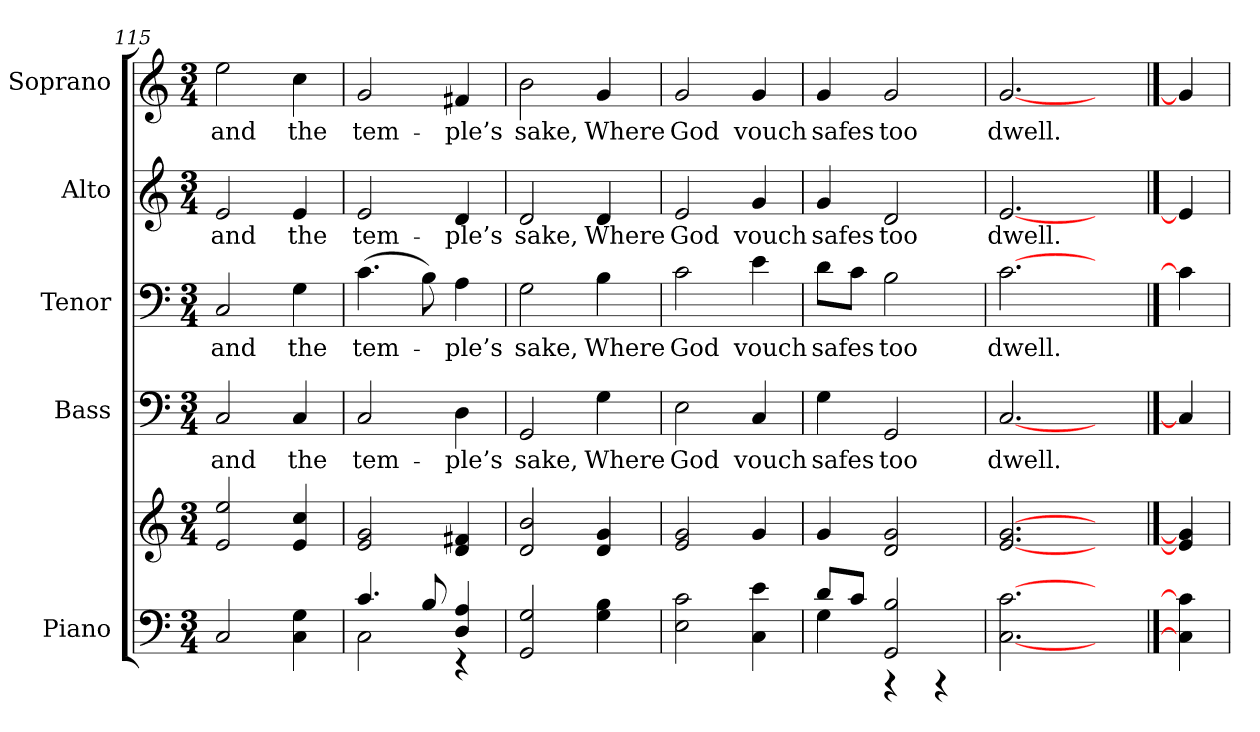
**kern	**kern	**kern	**text	**kern	**text	**kern	**text	**kern	**text
*part5	*part5	*part4	*part4	*part3	*part3	*part2	*part2	*part1	*part1
*staff6	*staff5	*staff4	*staff4	*staff3	*staff3	*staff2	*staff2	*staff1	*staff1
*I"Piano	*	*I"Bass	*	*I"Tenor	*	*I"Alto	*	*I"Soprano	*
*I'Pno.	*	*I'B.	*	*I'T.	*	*I'A.	*	*I'S.	*
*clefF4	*clefG2	*clefF4	*	*clefF4	*	*clefG2	*	*clefG2	*
*k[]	*k[]	*k[]	*	*k[]	*	*k[]	*	*k[]	*
*C:	*C:	*C:	*	*C:	*	*C:	*	*C:	*
*M3/4	*M3/4	*M3/4	*	*M3/4	*	*M3/4	*	*M3/4	*
=115	=115	=115	=115	=115	=115	=115	=115	=115	=115
!	!	!	!LO:LY:b:color=#000000	!	!	!	!	!	!
!	!	!	!	!	!LO:LY:b:color=#000000	!	!	!	!
!	!	!	!	!	!	!	!LO:LY:b:color=#000000	!	!
!	!	!	!	!	!	!	!	!	!LO:LY:b:color=#000000
2Ci/	2ei/ 2eei	2Ci/	and	2Ci/	and	2ei/	and	2eei\	and
!	!	!	!LO:LY:b:color=#000000	!	!	!	!	!	!
!	!	!	!	!	!LO:LY:b:color=#000000	!	!	!	!
!	!	!	!	!	!	!	!LO:LY:b:color=#000000	!	!
!	!	!	!	!	!	!	!	!	!LO:LY:b:color=#000000
4Ci\ 4Gi	4ei/ 4cci	4Ci/	the	4Gi\	the	4ei/	the	4cci\	the
=116	=116	=116	=116	=116	=116	=116	=116	=116	=116
*^	*	*	*	*	*	*	*	*	*
!	!	!	!	!LO:LY:b:color=#000000	!	!	!	!	!	!
!	!	!	!	!	!	!LO:LY:b:color=#000000	!	!	!	!
!	!	!	!	!	!	!	!	!LO:LY:b:color=#000000	!	!
!	!	!	!	!	!	!	!	!	!	!LO:LY:b:color=#000000
4.ci/	2Ci\	2ei/ 2gi	2Ci/	tem-	(4.ci\	tem-	2ei/	tem-	2gi/	tem-
8Bi/	.	.	.	.	8Bi\)	.	.	.	.	.
!	!	!	!	!LO:LY:b:color=#000000	!	!	!	!	!	!
!	!	!	!	!	!	!LO:LY:b:color=#000000	!	!	!	!
!	!	!	!	!	!	!	!	!LO:LY:b:color=#000000	!	!
!	!	!	!	!	!	!	!	!	!	!LO:LY:b:color=#000000
4Di/ 4Ai	4r	4di/ 4f#Xi	4Di\	-ple’s	4Ai\	-ple’s	4di/	-ple’s	4f#Xi/	-ple’s
*v	*v	*	*	*	*	*	*	*	*	*
!!LO:PB:g=z
=117	=117	=117	=117	=117	=117	=117	=117	=117	=117
*^	*	*	*	*	*	*	*	*	*
!	!	!	!	!LO:LY:b:color=#000000	!	!	!	!	!	!
*v	*v	*	*	*	*	*	*	*	*	*
*^	*	*	*	*	*	*	*	*	*
!	!	!	!	!	!	!LO:LY:b:color=#000000	!	!	!	!
*v	*v	*	*	*	*	*	*	*	*	*
*^	*	*	*	*	*	*	*	*	*
!	!	!	!	!	!	!	!	!LO:LY:b:color=#000000	!	!
*v	*v	*	*	*	*	*	*	*	*	*
*^	*	*	*	*	*	*	*	*	*
!	!	!	!	!	!	!	!	!	!	!LO:LY:b:color=#000000
*v	*v	*	*	*	*	*	*	*	*	*
2GGi/ 2Gi	2di/ 2bi	2GGi/	sake,	2Gi\	sake,	2di/	sake,	2bi\	sake,
!	!	!	!LO:LY:b:color=#000000	!	!	!	!	!	!
!	!	!	!	!	!LO:LY:b:color=#000000	!	!	!	!
!	!	!	!	!	!	!	!LO:LY:b:color=#000000	!	!
!	!	!	!	!	!	!	!	!	!LO:LY:b:color=#000000
4Gi\ 4Bi	4di/ 4gi	4Gi\	Where	4Bi\	Where	4di/	Where	4gi/	Where
=118	=118	=118	=118	=118	=118	=118	=118	=118	=118
!	!	!	!LO:LY:b:color=#000000	!	!	!	!	!	!
!	!	!	!	!	!LO:LY:b:color=#000000	!	!	!	!
!	!	!	!	!	!	!	!LO:LY:b:color=#000000	!	!
!	!	!	!	!	!	!	!	!	!LO:LY:b:color=#000000
2Ei\ 2ci	2ei/ 2gi	2Ei\	God	2ci\	God	2ei/	God	2gi/	God
!	!	!	!LO:LY:b:color=#000000	!	!	!	!	!	!
!	!	!	!	!	!LO:LY:b:color=#000000	!	!	!	!
!	!	!	!	!	!	!	!LO:LY:b:color=#000000	!	!
!	!	!	!	!	!	!	!	!	!LO:LY:b:color=#000000
4Ci\ 4ei	4gi/	4Ci/	vouch	4ei\	vouch	4gi/	vouch	4gi/	vouch
=119	=119	=119	=119	=119	=119	=119	=119	=119	=119
*^	*	*	*	*	*	*	*	*	*
!	!	!	!	!LO:LY:b:color=#000000	!	!	!	!	!	!
!	!	!	!	!	!	!LO:LY:b:color=#000000	!	!	!	!
!	!	!	!	!	!	!	!	!LO:LY:b:color=#000000	!	!
!	!	!	!	!	!	!	!	!	!	!LO:LY:b:color=#000000
8di/L	4Gi\	4gi/	4Gi\	safes	8di\L	safes	4gi/	safes	4gi/	safes
8ci/J	.	.	.	.	8ci\J	.	.	.	.	.
!	!	!	!	!LO:LY:b:color=#000000	!	!	!	!	!	!
!	!	!	!	!	!	!LO:LY:b:color=#000000	!	!	!	!
!	!	!	!	!	!	!	!	!LO:LY:b:color=#000000	!	!
!	!	!	!	!	!	!	!	!	!	!LO:LY:b:color=#000000
2GGi/ 2Bi	4r	2di/ 2gi	2GGi/	too	2Bi\	too	2di/	too	2gi/	too
.	4r	.	.	.	.	.	.	.	.	.
*v	*v	*	*	*	*	*	*	*	*	*
=120	=120	=120	=120	=120	=120	=120	=120	=120	=120
*^	*	*	*	*	*	*	*	*	*
!	!	!	!	!LO:LY:b:color=#000000	!	!	!	!	!	!
*v	*v	*	*	*	*	*	*	*	*	*
*^	*	*	*	*	*	*	*	*	*
!	!	!	!	!	!	!LO:LY:b:color=#000000	!	!	!	!
*v	*v	*	*	*	*	*	*	*	*	*
*^	*	*	*	*	*	*	*	*	*
!	!	!	!	!	!	!	!	!LO:LY:b:color=#000000	!	!
*v	*v	*	*	*	*	*	*	*	*	*
*^	*	*	*	*	*	*	*	*	*
!	!	!	!	!	!	!	!	!	!	!LO:LY:b:color=#000000
*v	*v	*	*	*	*	*	*	*	*	*
[2.Ci [2.ci	[2.ei [2.gi	[2.Ci	dwell.	[2.ci	dwell.	[2.ei	dwell.	[2.gi	dwell.
4ryy	4ryy	4ryy	.	4ryy	.	4ryy	.	4ryy	.
==121	==121	==121	==121	==121	==121	==121	==121	==121	==121
4Ci] 4ci]	4ei] 4gi]	4Ci]	.	4ci]	.	4ei]	.	4gi]	.
=	=	=	=	=	=	=	=	=	=
*-	*-	*-	*-	*-	*-	*-	*-	*-	*-
